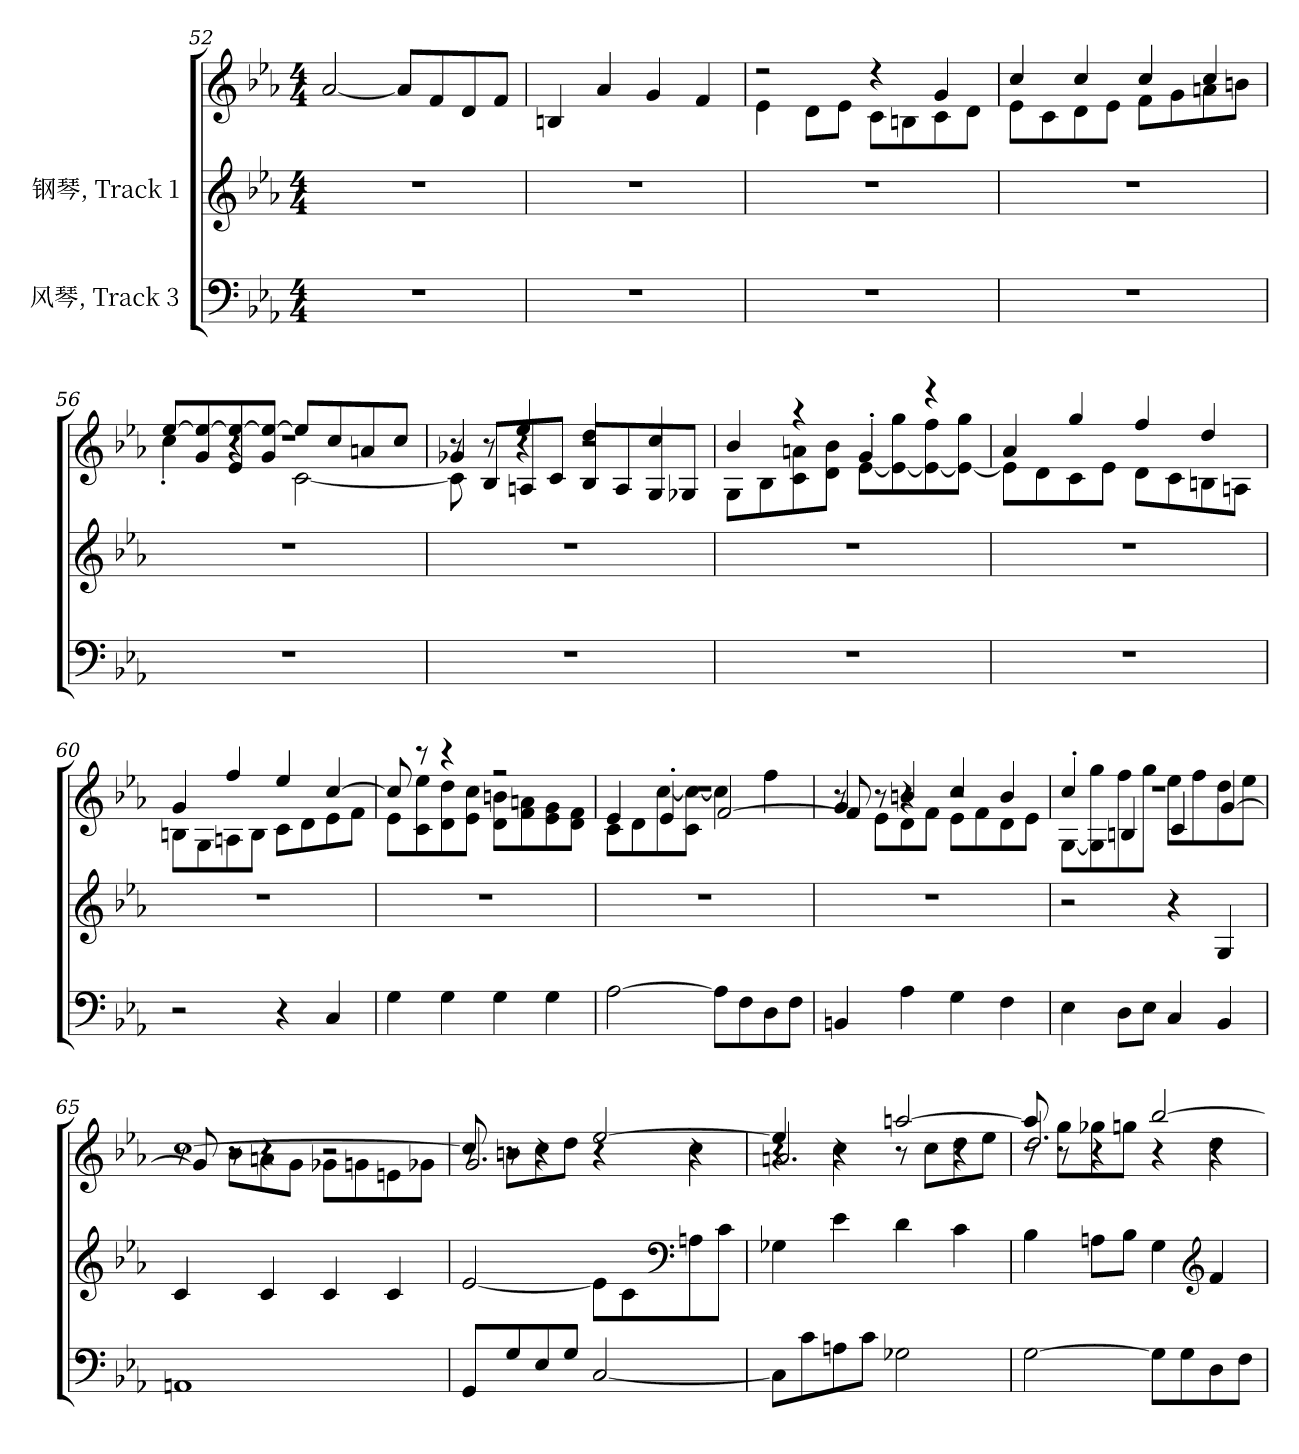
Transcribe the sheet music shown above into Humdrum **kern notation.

**kern	**kern	**kern
*part2	*part1	*part1
*staff3	*staff2	*staff1
*I"风琴, Track 3	*I"钢琴, Track 1	*
*clefF4	*clefG2	*clefG2
*k[b-e-a-]	*k[b-e-a-]	*k[b-e-a-]
*M4/4	*M4/4	*M4/4
=52	=52	=52
1r	1r	[2a-/
.	.	8a-/L]
.	.	8f/
.	.	8d/
.	.	8f/J
=53	=53	=53
1r	1r	4Bn/
.	.	4a-/
.	.	4g/
.	.	4f/
=54	=54	=54
*	*	*^
1r	1r	2r	4e-\
.	.	.	8d\L
.	.	.	8e-\J
.	.	4r	8c\L
.	.	.	8Bn\
.	.	4g/	8c\
.	.	.	8d\J
!!LO:LB:g=z	!!
=55	=55	=55	=55
1r	1r	4cc/	8e-\L
.	.	.	8c\
.	.	4cc/	8d\
.	.	.	8e-\J
.	.	4cc/	8f\L
.	.	.	8g\
.	.	4cc/	8an\
.	.	.	8bn\J
=56	=56	=56	=56
*	*	*	*^
1r	1r	1r	4cc'\	[8ee-/L
.	.	.	.	8g/ 8ee-/_
.	.	.	4r	8e-/ 8ee-/_
.	.	.	.	8g/ 8ee-/_J
.	.	.	[2c\	8ee-/L]
.	.	.	.	8cc/
.	.	.	.	8an/
.	.	.	.	8cc/J
=57	=57	=57	=57	=57
1r	1r	4g-X/	8c\]	8r
.	.	.	8r	8B-/L
.	.	4ee-/	4r	8An/
.	.	.	.	8c/J
.	.	4dd/	2r	8B-/L
.	.	.	.	8A/
.	.	4cc/	.	8G/
.	.	.	.	8G-X/J
*	*	*	*v	*v
!!LO:PB:g=z
=58	=58	=58	=58
1r	1r	4b-/	8G\L
.	.	.	8B-\
.	.	4r	8c\ 8an\
.	.	.	8d\ 8b-\J
.	.	4g'/	[8e-\L
.	.	.	8e-\_ 8gg\
.	.	4r	8e-\_ 8ff\
.	.	.	8e-\_ 8gg\J
=59	=59	=59	=59
1r	1r	4a-/	8e-\L]
.	.	.	8d\
.	.	4gg/	8c\
.	.	.	8e-\J
.	.	4ff/	8d\L
.	.	.	8c\
.	.	4dd/	8Bn\
.	.	.	8An\J
=60	=60	=60	=60
2r	1r	4g/	8Bn\L
.	.	.	8G\
.	.	4ff/	8An\
.	.	.	8B\J
4r	.	4ee-/	8c\L
.	.	.	8d\
4C/	.	[4cc/	8e-\
.	.	.	8f\J
!!LO:LB:g=z	!!
=61	=61	=61	=61
4G\	1r	8cc/]	8e-\L
.	.	8r	8c\ 8ee-\
4G\	.	4r	8d\ 8dd\
.	.	.	8e-\ 8cc\J
4G\	.	2r	8d\ 8bn\L
.	.	.	8f\ 8an\
4G\	.	.	8e-\ 8g\
.	.	.	8d\ 8f\J
=62	=62	=62	=62
*	*	*	*^
[2A-\	1r	1r	8c\L	4e-/
.	.	.	8d\	.
.	.	.	[8cc\	4e-'/
.	.	.	8c\ 8cc\_J	.
8A-\L]	.	.	4cc\]	[2f/
8F\	.	.	.	.
8D\	.	.	4ff\	.
8F\J	.	.	.	.
=63	=63	=63	=63	=63
4BBn/	1r	4g/	8r	8f/]
.	.	.	8e-\L	8r
4A-\	.	4bn/	8d\	4r
.	.	.	8f\J	.
4G\	.	4cc/	8e-\L	2r
.	.	.	8f\	.
4F\	.	4b/	8d\	.
.	.	.	8e-\J	.
=64	=64	=64	=64	=64
4E-\	2r	1r	[8G\L	4cc'/
.	.	.	8G\] 8gg\	.
8D\L	.	.	8ff\	4Bn/
8E-\J	.	.	8gg\J	.
4C/	4r	.	8ee-\L	4c/
.	.	.	8ff\	.
4BB-/	4G/	.	8dd\	[4g/
.	.	.	8ee-\J	.
!!LO:LB:g=z	!!	!!
=65	=65	=65	=65	=65
1AAn	4c/	[1cc	8r	8g/]
.	.	.	8b-\L	8r
.	4c/	.	8an\	4r
.	.	.	8g\J	.
.	4c/	.	8g-X\L	2r
.	.	.	8gn\	.
.	4c/	.	8en\	.
.	.	.	8g-X\J	.
=66	=66	=66	=66	=66
8GG/L	[2e-/	8cc/]	8r	2.g/
8G/	.	8r	8bn\L	.
8E-/	.	4r	8cc\	.
8G/J	.	.	8dd\J	.
[2C/	8e-\L]	[2ee-/	4r	.
.	8c\	.	.	.
*	*clefF4	*	*	*
.	8An\	.	4cc\	4r
.	8c\J	.	.	.
=67	=67	=67	=67	=67
8C\L]	4G-X\	4ee-/]	4r	2.an/
8c\	.	.	.	.
8An\	4e-\	4r	4cc\	.
8c\J	.	.	.	.
2G-X\	4d\	[2aan/	8r	.
.	.	.	8cc\L	.
.	4c\	.	8dd\	4r
.	.	.	8ee-\J	.
!!LO:LB:g=z	!!	!!
=68	=68	=68	=68	=68
[2G\	4B-\	8aa/]	8r	2.dd/
.	.	8r	8gg\L	.
.	8An\L	4r	8gg-X\	.
.	8B-\J	.	8ggn\J	.
8G\L]	4G\	[2bb-/	4r	.
8G\	.	.	.	.
*	*clefG2	*	*	*
8D\	4f/	.	4dd\	4r
8F\J	.	.	.	.
*	*	*v	*v	*v
=	=	=
*-	*-	*-
